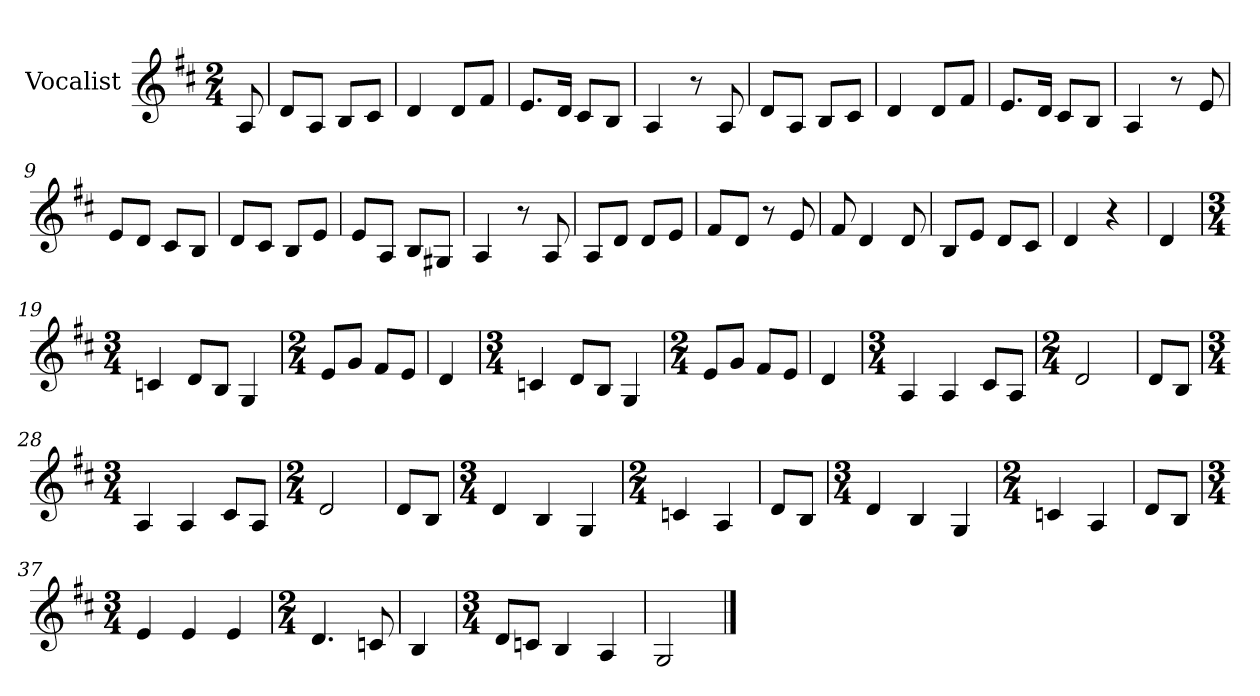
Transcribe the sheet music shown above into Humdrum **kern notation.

**kern
*part1
*staff1
*I"Vocalist
*k[f#c#]
*D:
*M2/4
=
8A
=1
8dL
8AJ
8BL
8c#J
=2
4d
8dL
8f#J
=3
8.eL
16dJk
8c#L
8BJ
=4
4A
8r
8A
=5
8dL
8AJ
8BL
8c#J
=6
4d
8dL
8f#J
=7
8.eL
16dJk
8c#L
8BJ
=8
4A
8r
8e
=9
8eL
8dJ
8c#L
8BJ
=10
8dL
8c#J
8BL
8eJ
=11
8eL
8AJ
8BL
8G#XJ
=12
4A
8r
8A
=13
8AL
8dJ
8dL
8eJ
=14
8f#L
8dJ
8r
8e
=15
8f#
4d
8d
=16
8BL
8eJ
8dL
8c#J
=17
4d
4r
=18
4d
=19
*M3/4
4cn
8dL
8BJ
4G
=20
*M2/4
8eL
8gJ
8f#L
8eJ
=21
4d
=22
*M3/4
4cn
8dL
8BJ
4G
=23
*M2/4
8eL
8gJ
8f#L
8eJ
=24
4d
=25
*M3/4
4A
4A
8c#L
8AJ
=26
*M2/4
2d
=27
8dL
8BJ
=28
*M3/4
4A
4A
8c#L
8AJ
=29
*M2/4
2d
=30
8dL
8BJ
=31
*M3/4
4d
4B
4G
=32
*M2/4
4cn
4A
=33
8dL
8BJ
=34
*M3/4
4d
4B
4G
=35
*M2/4
4cn
4A
=36
8dL
8BJ
=37
*M3/4
4e
4e
4e
=38
*M2/4
4.d
8cn
=39
4B
=40
*M3/4
8dL
8cnJ
4B
4A
=41
2G
==
*-
